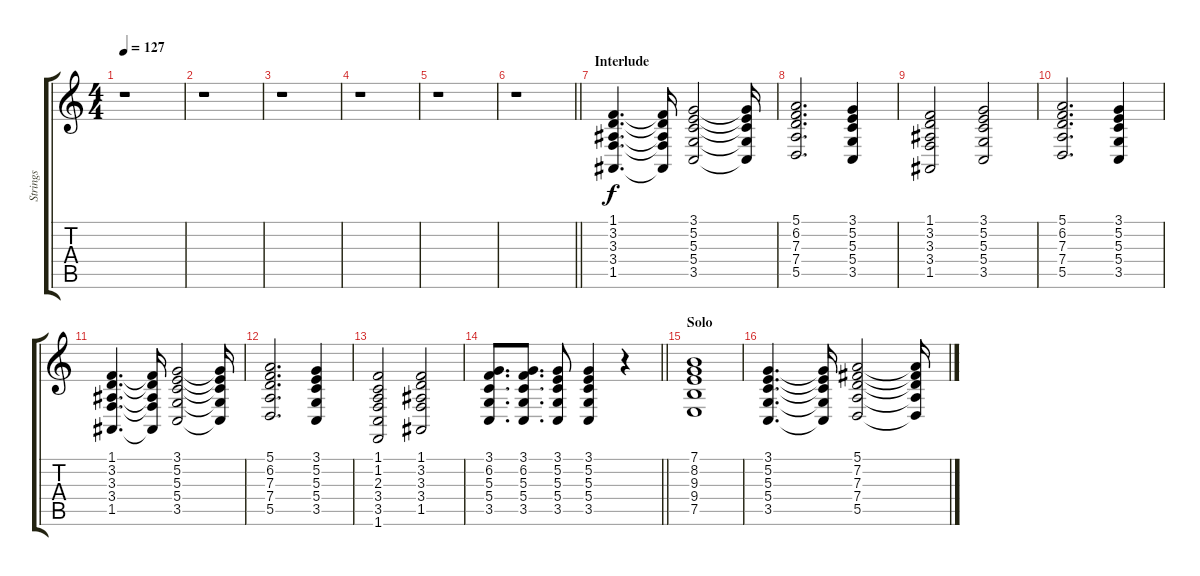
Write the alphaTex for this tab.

\track ("Strings" "Strings") {instrument stringensemble1}
\staff {score tabs}
\tuning (E4 B3 G3 D3 A2 E2) {hide}
\ts (4 4)
\tempo 127
\clef g2
\ks c
r.1{dy f} |
r.1 |
r.1 |
r.1 |
r.1 |
\barLineRight lightlight
r.1 |
\section ("" "Interlude")
(1.1 3.2 3.3 3.4 1.5).4{d volume 8} (1.1{t} 3.2{t} 3.3{t} 3.4{t} 1.5{t}).16 (3.1 5.2 5.3 5.4 3.5).2 (3.1{t} 5.2{t} 5.3{t} 5.4{t} 3.5{t}).16 |
(5.1 6.2 7.3 7.4 5.5).2{d} (3.1 5.2 5.3 5.4 3.5).4 |
(1.1 3.2 3.3 3.4 1.5).2 (3.1 5.2 5.3 5.4 3.5).2 |
(5.1 6.2 7.3 7.4 5.5).2{d} (3.1 5.2 5.3 5.4 3.5).4 |
(1.1 3.2 3.3 3.4 1.5).4{d} (1.1{t} 3.2{t} 3.3{t} 3.4{t} 1.5{t}).16 (3.1 5.2 5.3 5.4 3.5).2 (3.1{t} 5.2{t} 5.3{t} 5.4{t} 3.5{t}).16 |
(5.1 6.2 7.3 7.4 5.5).2{d} (3.1 5.2 5.3 5.4 3.5).4 |
(1.1 1.2 2.3 3.4 3.5 1.6).2 (1.1 3.2 3.3 3.4 1.5).2 |
\barLineRight lightlight
(3.1 6.2 5.3 5.4 3.5).8{d} (3.1 6.2 5.3 5.4 3.5).8{d} (3.1 5.2 5.3 5.4 3.5).8 (3.1 5.2 5.3 5.4 3.5).4 r.4 |
\section ("" "Solo")
(7.1 8.2 9.3 9.4 7.5).1 |
(3.1 5.2 5.3 5.4 3.5).4{d} (3.1{t} 5.2{t} 5.3{t} 5.4{t} 3.5{t}).16 (5.1 7.2 7.3 7.4 5.5).2 (5.1{t} 7.2{t} 7.3{t} 7.4{t} 5.5{t}).16
